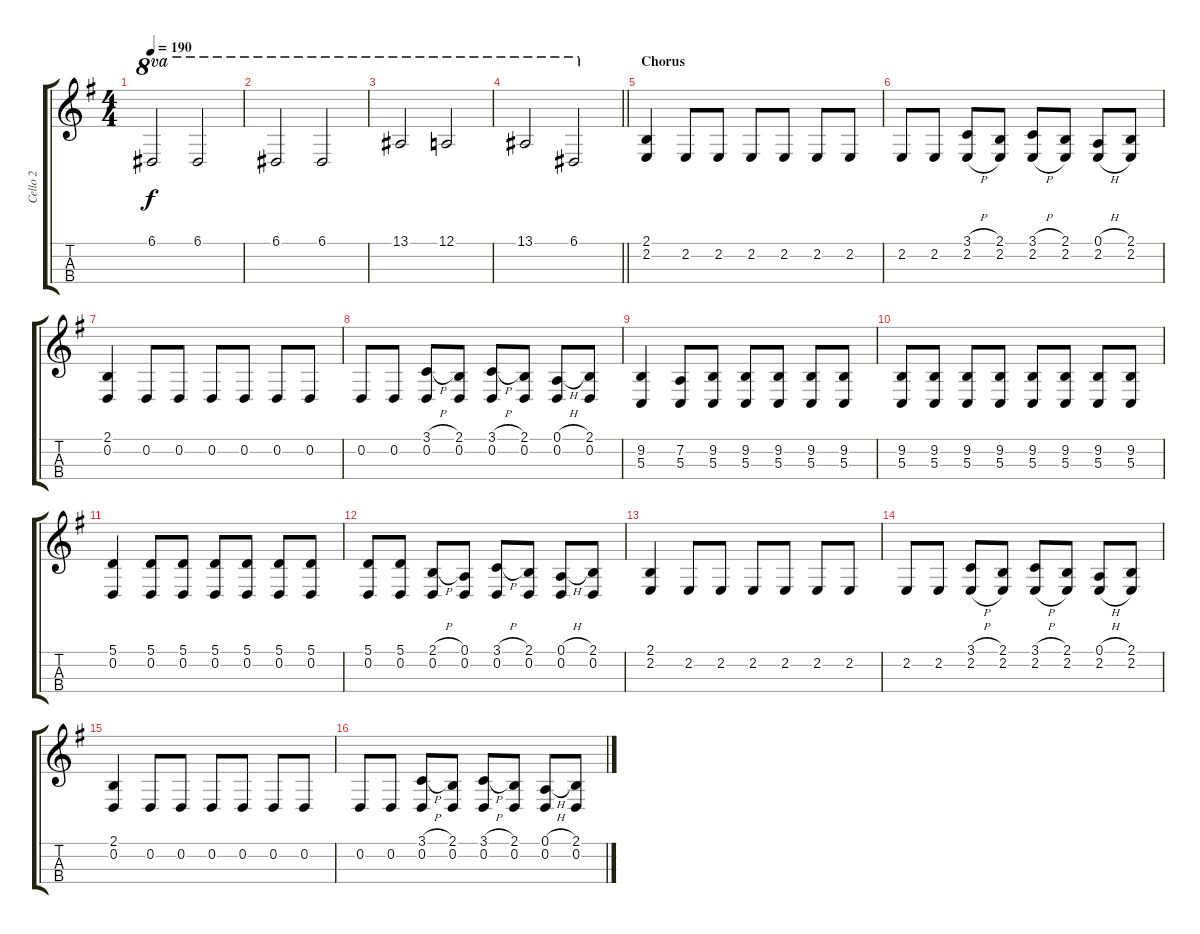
\track ("Cello 2" "Cello 2") {instrument cello}
\staff {score tabs}
\tuning (A3 D3 G2 C2) {hide}
\ts (4 4)
\tempo 190
\clef g2
\ks g
6.1.2{ot 8va dy f} 6.1.2{ot 8va} |
6.1.2{ot 8va} 6.1.2{ot 8va} |
13.1.2{ot 8va} 12.1.2{ot 8va} |
\barLineRight lightlight
13.1.2{ot 8va} 6.1.2{ot 8va} |
\section ("" "Chorus")
(2.1 2.2).4 2.2.8 2.2.8 2.2.8 2.2.8 2.2.8 2.2.8 |
2.2.8 2.2.8 (3.1{h} 2.2{h}).8 (2.1 2.2).8 (3.1{h} 2.2{h}).8 (2.1 2.2).8 (0.1{h} 2.2{h}).8 (2.1 2.2).8 |
(2.1 0.2).4 0.2.8 0.2.8 0.2.8 0.2.8 0.2.8 0.2.8 |
0.2.8 0.2.8 (3.1{h} 0.2).8 (2.1 0.2).8 (3.1{h} 0.2).8 (2.1 0.2).8 (0.1{h} 0.2).8 (2.1 0.2).8 |
(9.2 5.3).4 (7.2 5.3).8 (9.2 5.3).8 (9.2 5.3).8 (9.2 5.3).8 (9.2 5.3).8 (9.2 5.3).8 |
(9.2 5.3).8 (9.2 5.3).8 (9.2 5.3).8 (9.2 5.3).8 (9.2 5.3).8 (9.2 5.3).8 (9.2 5.3).8 (9.2 5.3).8 |
(5.1 0.2).4 (5.1 0.2).8 (5.1 0.2).8 (5.1 0.2).8 (5.1 0.2).8 (5.1 0.2).8 (5.1 0.2).8 |
(5.1 0.2).8 (5.1 0.2).8 (2.1{h} 0.2).8 (0.1 0.2).8 (3.1{h} 0.2).8 (2.1 0.2).8 (0.1{h} 0.2).8 (2.1 0.2).8 |
(2.1 2.2).4 2.2.8 2.2.8 2.2.8 2.2.8 2.2.8 2.2.8 |
2.2.8 2.2.8 (3.1{h} 2.2{h}).8 (2.1 2.2).8 (3.1{h} 2.2{h}).8 (2.1 2.2).8 (0.1{h} 2.2{h}).8 (2.1 2.2).8 |
(2.1 0.2).4 0.2.8 0.2.8 0.2.8 0.2.8 0.2.8 0.2.8 |
0.2.8 0.2.8 (3.1{h} 0.2).8 (2.1 0.2).8 (3.1{h} 0.2).8 (2.1 0.2).8 (0.1{h} 0.2).8 (2.1 0.2).8
